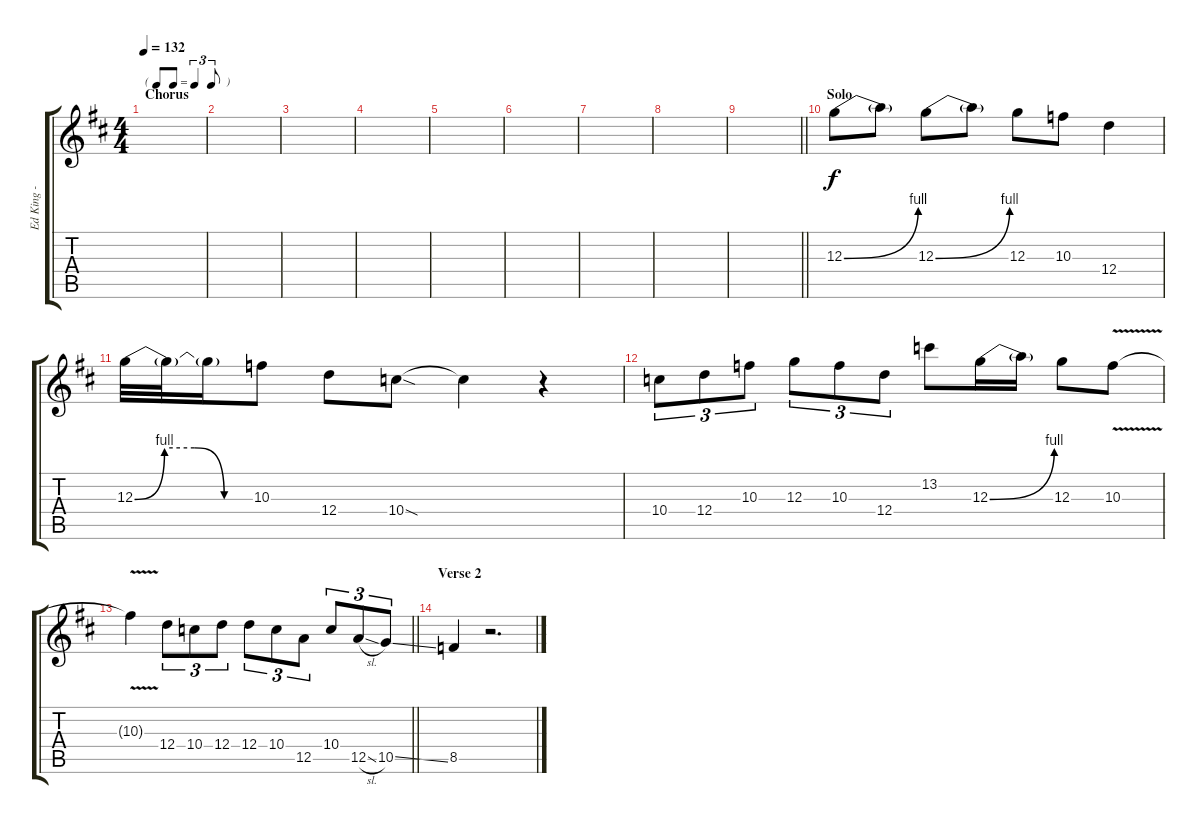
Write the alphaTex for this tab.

\track ("Ed King - Solos" "Ed King - ") {instrument overdrivenguitar}
\staff {score tabs}
\tuning (E4 B3 G3 D3 A2 E2) {hide}
\ts (4 4)
\tf triplet8th
\section ("" "Chorus")
\tempo 132
\clef g2
\ks d
|
|
|
|
|
|
|
|
\barLineRight lightlight
|
\section ("" "Solo")
12.3{be (bend 0 0 60 4)}.8 12.3{t}.8 12.3{be (bend 0 0 60 4)}.8 12.3{t}.8 12.3.8 10.3.8 12.4.4 |
12.3{be (custom 0 0 15 4 30 4 45 0 60 0)}.32 12.3{t}.32 12.3{t}.16 10.3.8 12.4.8 10.4{sod}.8 10.4{t}.4 r.4 |
10.4.8{tu (3 2)} 12.4.8{tu (3 2)} 10.3.8{tu (3 2)} 12.3.8{tu (3 2)} 10.3.8{tu (3 2)} 12.4.8{tu (3 2)} 13.2.8 12.3{be (bend 0 0 60 4)}.16 12.3{t}.16 12.3.8 10.3{v}.8 |
\barLineRight lightlight
10.3{t}.4 12.4.8{tu (3 2)} 10.4.8{tu (3 2)} 12.4.8{tu (3 2)} 12.4.8{tu (3 2)} 10.4.8{tu (3 2)} 12.5.8{tu (3 2)} 10.4.8{tu (3 2)} 12.5{sl}.8{tu (3 2)} 10.5{ss}.8{tu (3 2)} |
\section ("" "Verse 2")
8.5.4 r.2{d}
